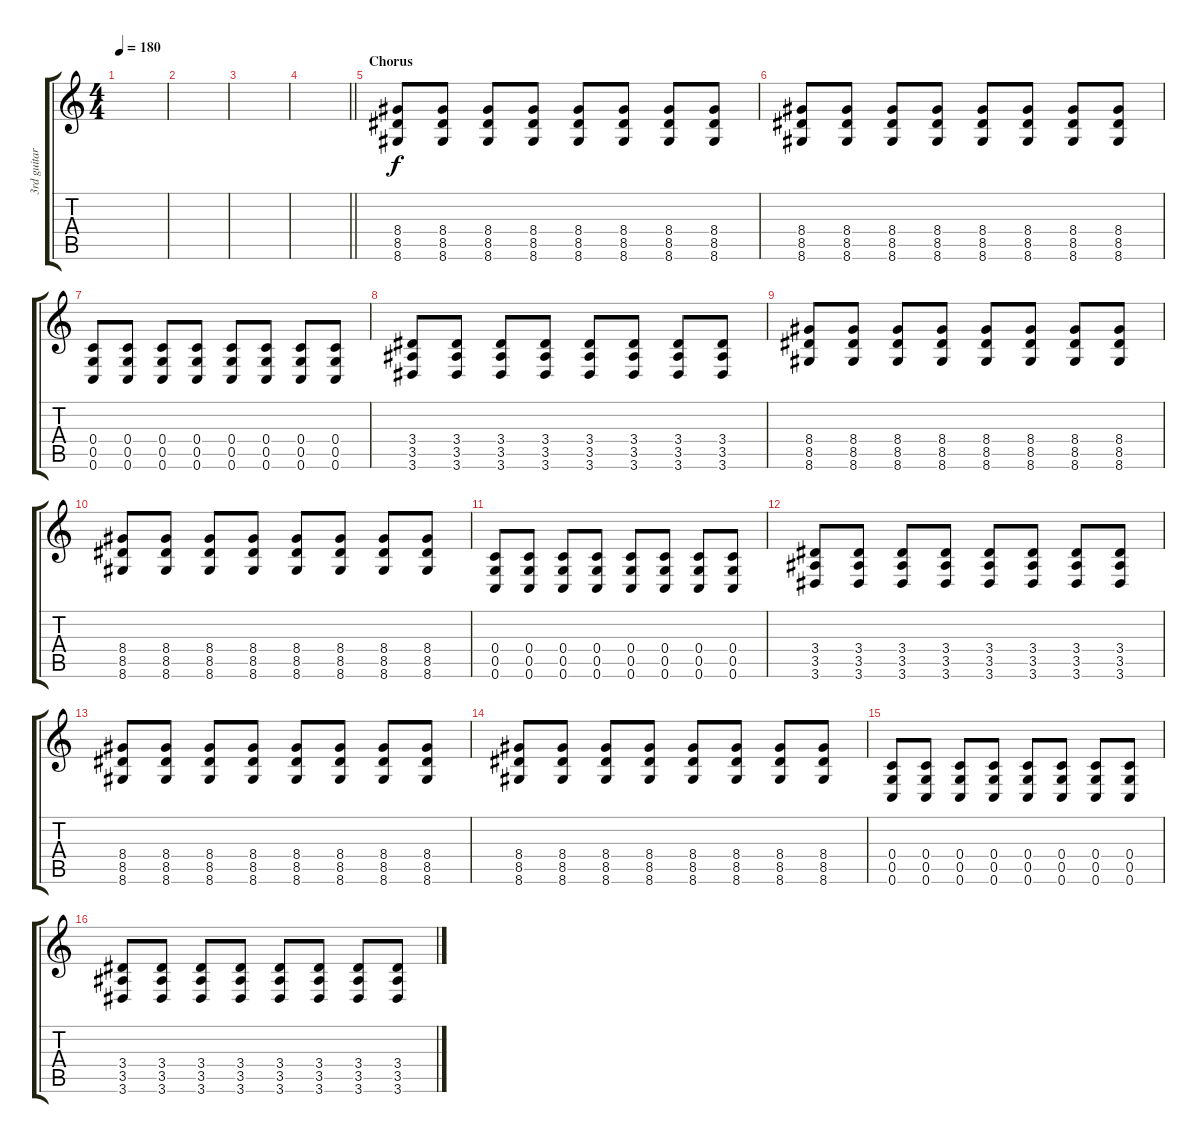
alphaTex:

\track ("3rd guitar" "3rd guitar") {instrument distortionguitar}
\staff {score tabs}
\tuning (D4 A3 F3 C3 G2 C2) {hide}
\ts (4 4)
\tempo 180
\clef g2
\ks c
|
|
|
\barLineRight lightlight
|
\section ("" "Chorus")
(8.4 8.5 8.6).8 (8.4 8.5 8.6).8 (8.4 8.5 8.6).8 (8.4 8.5 8.6).8 (8.4 8.5 8.6).8 (8.4 8.5 8.6).8 (8.4 8.5 8.6).8 (8.4 8.5 8.6).8 |
(8.4 8.5 8.6).8 (8.4 8.5 8.6).8 (8.4 8.5 8.6).8 (8.4 8.5 8.6).8 (8.4 8.5 8.6).8 (8.4 8.5 8.6).8 (8.4 8.5 8.6).8 (8.4 8.5 8.6).8 |
(0.4 0.5 0.6).8 (0.4 0.5 0.6).8 (0.4 0.5 0.6).8 (0.4 0.5 0.6).8 (0.4 0.5 0.6).8 (0.4 0.5 0.6).8 (0.4 0.5 0.6).8 (0.4 0.5 0.6).8 |
(3.4 3.5 3.6).8 (3.4 3.5 3.6).8 (3.4 3.5 3.6).8 (3.4 3.5 3.6).8 (3.4 3.5 3.6).8 (3.4 3.5 3.6).8 (3.4 3.5 3.6).8 (3.4 3.5 3.6).8 |
(8.4 8.5 8.6).8 (8.4 8.5 8.6).8 (8.4 8.5 8.6).8 (8.4 8.5 8.6).8 (8.4 8.5 8.6).8 (8.4 8.5 8.6).8 (8.4 8.5 8.6).8 (8.4 8.5 8.6).8 |
(8.4 8.5 8.6).8 (8.4 8.5 8.6).8 (8.4 8.5 8.6).8 (8.4 8.5 8.6).8 (8.4 8.5 8.6).8 (8.4 8.5 8.6).8 (8.4 8.5 8.6).8 (8.4 8.5 8.6).8 |
(0.4 0.5 0.6).8 (0.4 0.5 0.6).8 (0.4 0.5 0.6).8 (0.4 0.5 0.6).8 (0.4 0.5 0.6).8 (0.4 0.5 0.6).8 (0.4 0.5 0.6).8 (0.4 0.5 0.6).8 |
(3.4 3.5 3.6).8 (3.4 3.5 3.6).8 (3.4 3.5 3.6).8 (3.4 3.5 3.6).8 (3.4 3.5 3.6).8 (3.4 3.5 3.6).8 (3.4 3.5 3.6).8 (3.4 3.5 3.6).8 |
(8.4 8.5 8.6).8 (8.4 8.5 8.6).8 (8.4 8.5 8.6).8 (8.4 8.5 8.6).8 (8.4 8.5 8.6).8 (8.4 8.5 8.6).8 (8.4 8.5 8.6).8 (8.4 8.5 8.6).8 |
(8.4 8.5 8.6).8 (8.4 8.5 8.6).8 (8.4 8.5 8.6).8 (8.4 8.5 8.6).8 (8.4 8.5 8.6).8 (8.4 8.5 8.6).8 (8.4 8.5 8.6).8 (8.4 8.5 8.6).8 |
(0.4 0.5 0.6).8 (0.4 0.5 0.6).8 (0.4 0.5 0.6).8 (0.4 0.5 0.6).8 (0.4 0.5 0.6).8 (0.4 0.5 0.6).8 (0.4 0.5 0.6).8 (0.4 0.5 0.6).8 |
(3.4 3.5 3.6).8 (3.4 3.5 3.6).8 (3.4 3.5 3.6).8 (3.4 3.5 3.6).8 (3.4 3.5 3.6).8 (3.4 3.5 3.6).8 (3.4 3.5 3.6).8 (3.4 3.5 3.6).8
